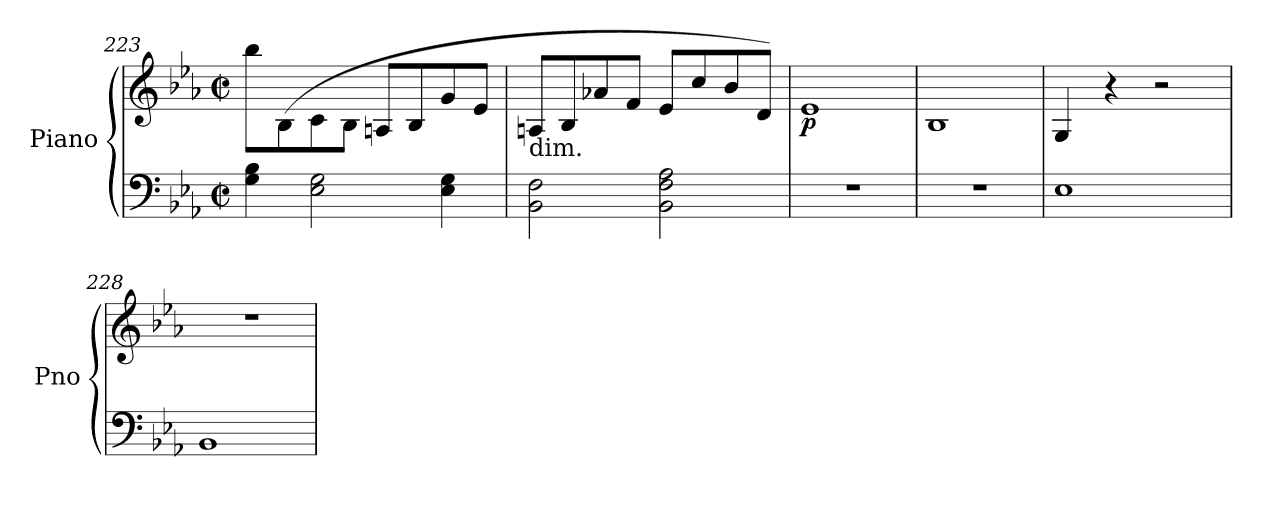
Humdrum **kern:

**kern	**kern	**dynam
*part1	*part1	*part1
*staff2	*staff1	*staff1/2
*I"Piano	*	*
*I'Pno	*	*
*clefF4	*clefG2	*
*k[b-e-a-]	*k[b-e-a-]	*
*E-:	*E-:	*
*M2/2	*M2/2	*
*met(c|)	*met(c|)	*
=223	=223	=223
4G\ 4B-\	8bb-\L	.
.	(>8B-\	.
2E-\ 2G\	8c\	.
.	8B-\J	.
.	8An/L	.
.	8B-/	.
4E-\ 4G\	8g/	.
.	8e-/J	.
=224	=224	=224
!	!LO:TX:b:t=dim.	!
2BB-\ 2F\	8An/L	.
.	8B-/	.
.	8a-X/	.
.	8f/J	.
2BB-\ 2F\ 2A-\	8e-/L	.
.	8cc/	.
.	8b-/	.
.	8d/J)	.
=225	=225	=225
!	!	!LO:DY:b
1r	1e-	p
=226	=226	=226
1r	1B-	.
=227	=227	=227
1E-	4G/	.
.	4r	.
.	2r	.
=228	=228	=228
1BB-	1r	.
=	=	=
*-	*-	*-
